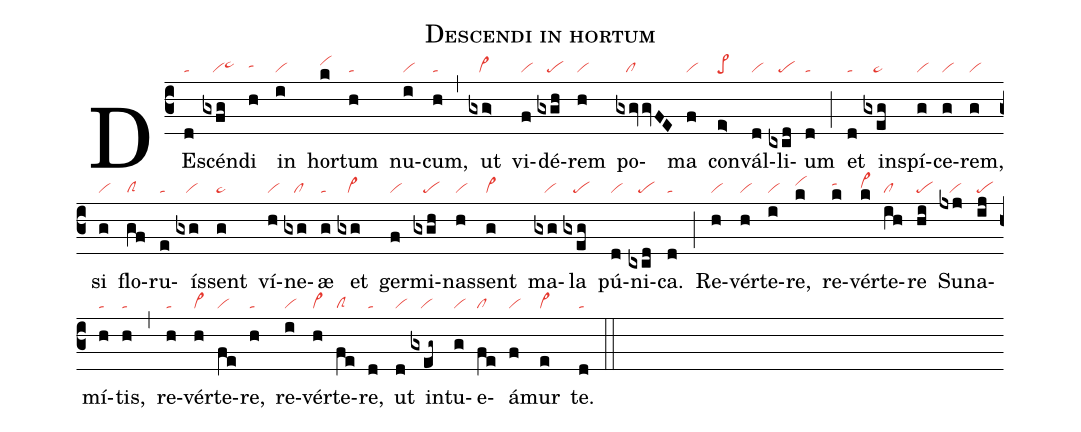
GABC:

name: Descendi in hortum;
nabc-lines:1;
%%
(c3)
DE(d|ta)scén(gxfg|///vita>hh)di(h|tahh) in(i|vi) hor(k|vihi)tum(h|ta) nu(i|vi)cum,(h|ta) (,)
ut(gxg>|///vi>) vi(f|vi)dé(gxgh|///pe)rem(h|vi) po(gxgvgvFE|///cl)ma(f|vi) con(e>|pe>)vál(d|vi)li(cxcd|///pe)um(d|ta) (;)
et(d|ta) in(gxeg|///ta>)spí(g|vi)ce(g|vi)rem,(g|vi) si(g|vi) flo(gf|clS)ru(e|ta)ís(gxg|///vi)sent(g|ta>) ví(h|vi)ne(gxg|///cl)æ(g|ta) et(gxg|///vi>) ger(f|vi)mi(gxgh|///pe)nas(h|vi)sent(g|vi>) ma(gxg|///vi)la(gxeg|///pe) pú(d|vi)ni(cxcd|///pe)ca.(d|ta) (;)
Re(h|vi)vér(h|vi)te(i|vi)re,(k|vihi) re(k|tahi)vér(k|vi>hh)te(ih|cl)re(hi|pe) Su(jxj|///vi)na(ij|pe)mí(h|ta)tis,(h|ta) (,)
re(h|ta)vér(h|vi>)te(fe|vi)re,(h|ta) re(i|vi)vér(h|vi>)te(fe|clS)re,(d|ta) ut(d|vi) in(gxeg~|///vi)tu(g|vi)e(fe|cl)á(f|vi)mur(e|vi>) te.(d|ta) (::)
